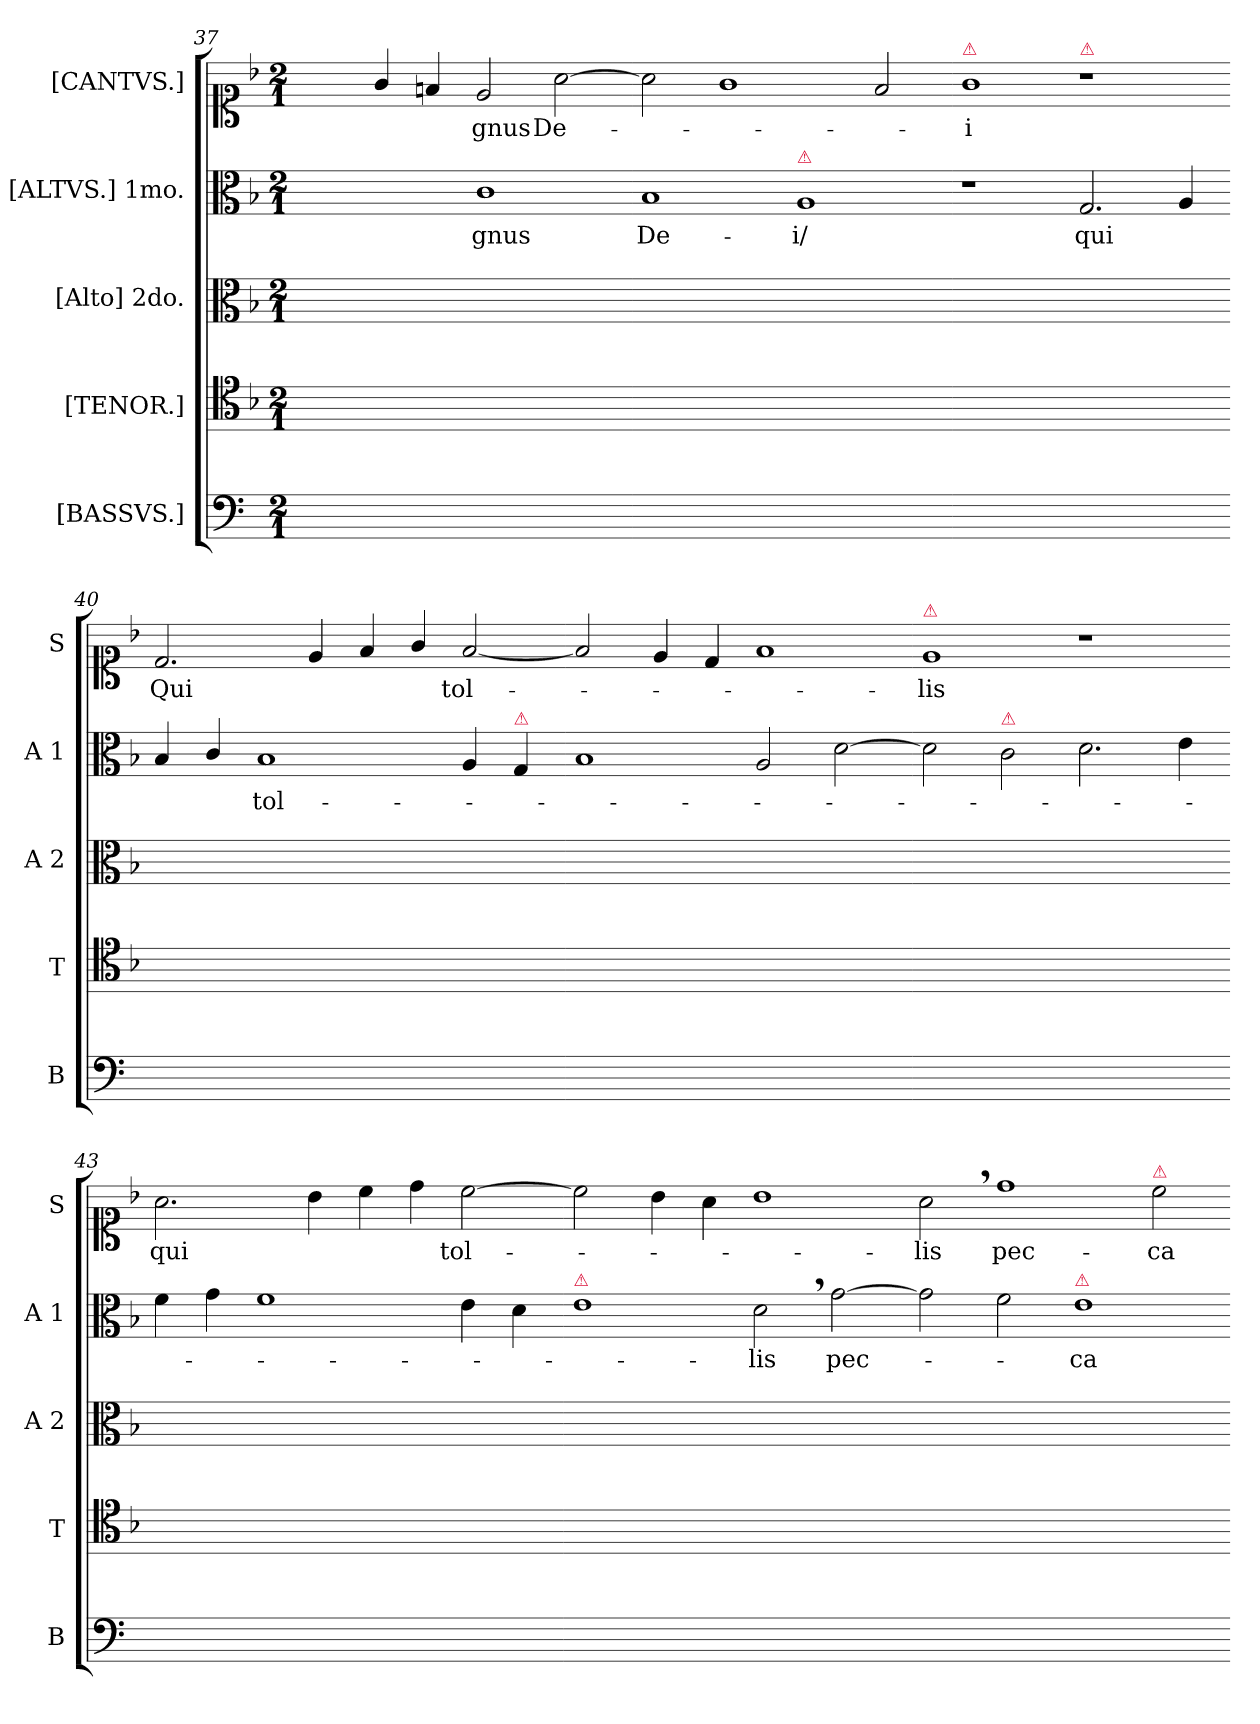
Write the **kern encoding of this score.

**kern	**kern	**kern	**kern	**text	**kern	**text
*part5	*part4	*part3	*part2	*part2	*part1	*part1
*staff5	*staff4	*staff3	*staff2	*staff2	*staff1	*staff1
*I"[BASSVS.]	*I"[TENOR.]	*I"[Alto] 2do.	*I"[ALTVS.] 1mo.	*	*I"[CANTVS.]	*
*I'B	*I'T	*I'A 2	*I'A 1	*	*I'S	*
*clefF4	*clefC4	*clefC3	*clefC3	*	*clefC1	*
*	*k[b-]	*k[b-]	*k[b-]	*	*k[b-]	*
*M2/1	*M2/1	*M2/1	*M2/1	*	*M2/1	*
=37	=37	=37	=37	=37	=37	=37
0ryy	0ryy	0ryy	1ryy	.	2ryy	.
.	.	.	.	.	4g/	.
.	.	.	.	.	4fn/	.
.	.	.	1c\	-gnus	2e/	-gnus
.	.	.	.	.	[2a\	De-
=38-	=38-	=38-	=38-	=38-	=38-	=38-
0ryy	0ryy	0ryy	1B-/	De-	2a\]	.
.	.	.	.	.	1g\	.
!	!	!	!LO:TX:a:color=crimson:t=⚠	!	!	!
.	.	.	1A/	-i/	.	.
.	.	.	.	.	2f/	.
=39-	=39-	=39-	=39-	=39-	=39-	=39-
!	!	!	!	!	!LO:TX:a:color=crimson:t=⚠	!
0ryy	0ryy	0ryy	1r	.	1g\	-i
!	!	!	!	!	!LO:TX:a:color=crimson:t=⚠	!
.	.	.	2.G/	qui	1r	.
.	.	.	4A/	.	.	.
=40-	=40-	=40-	=40-	=40-	=40-	=40-
0ryy	0ryy	0ryy	4B-/	.	2.d/	Qui
.	.	.	4c/	.	.	.
.	.	.	1B-/	tol-	.	.
.	.	.	.	.	4e/	.
.	.	.	.	.	4f/	.
.	.	.	.	.	4g/	.
.	.	.	4A/	.	[2f/	tol-
!	!	!	!LO:TX:a:color=crimson:t=⚠	!	!	!
.	.	.	4G/	.	.	.
=41-	=41-	=41-	=41-	=41-	=41-	=41-
0ryy	0ryy	0ryy	1B-/	.	2f/]	.
.	.	.	.	.	4e/	.
.	.	.	.	.	4d/	.
.	.	.	2A/	.	1f/	.
.	.	.	[2d\	.	.	.
=42-	=42-	=42-	=42-	=42-	=42-	=42-
!	!	!	!	!	!LO:TX:a:color=crimson:t=⚠	!
0ryy	0ryy	0ryy	2d\]	.	1e/	-lis
!	!	!	!LO:TX:a:color=crimson:t=⚠	!	!	!
.	.	.	2c\	.	.	.
.	.	.	2.d\	.	1r	.
.	.	.	4e\	.	.	.
=43-	=43-	=43-	=43-	=43-	=43-	=43-
0ryy	0ryy	0ryy	4f\	.	2.a\	qui
.	.	.	4g\	.	.	.
.	.	.	1f\	.	.	.
.	.	.	.	.	4b-\	.
.	.	.	.	.	4cc\	.
.	.	.	.	.	4dd\	.
.	.	.	4e\	.	[2cc\	tol-
.	.	.	4d\	.	.	.
=44-	=44-	=44-	=44-	=44-	=44-	=44-
!	!	!	!LO:TX:a:color=crimson:t=⚠	!	!	!
0ryy	0ryy	0ryy	1e\	.	2cc\]	.
.	.	.	.	.	4b-\	.
.	.	.	.	.	4a\	.
.	.	.	2d,\	-lis	1b-\	.
.	.	.	[2g\	pec-	.	.
=45-	=45-	=45-	=45-	=45-	=45-	=45-
0ryy	0ryy	0ryy	2g\]	.	2a,\	-lis
.	.	.	2f\	.	1dd\	pec-
!	!	!	!LO:TX:a:color=crimson:t=⚠	!	!	!
.	.	.	1e\	-ca-	.	.
!	!	!	!	!	!LO:TX:a:color=crimson:t=⚠	!
.	.	.	.	.	2cc\	-ca-
=-	=-	=-	=-	=-	=-	=-
*-	*-	*-	*-	*-	*-	*-
